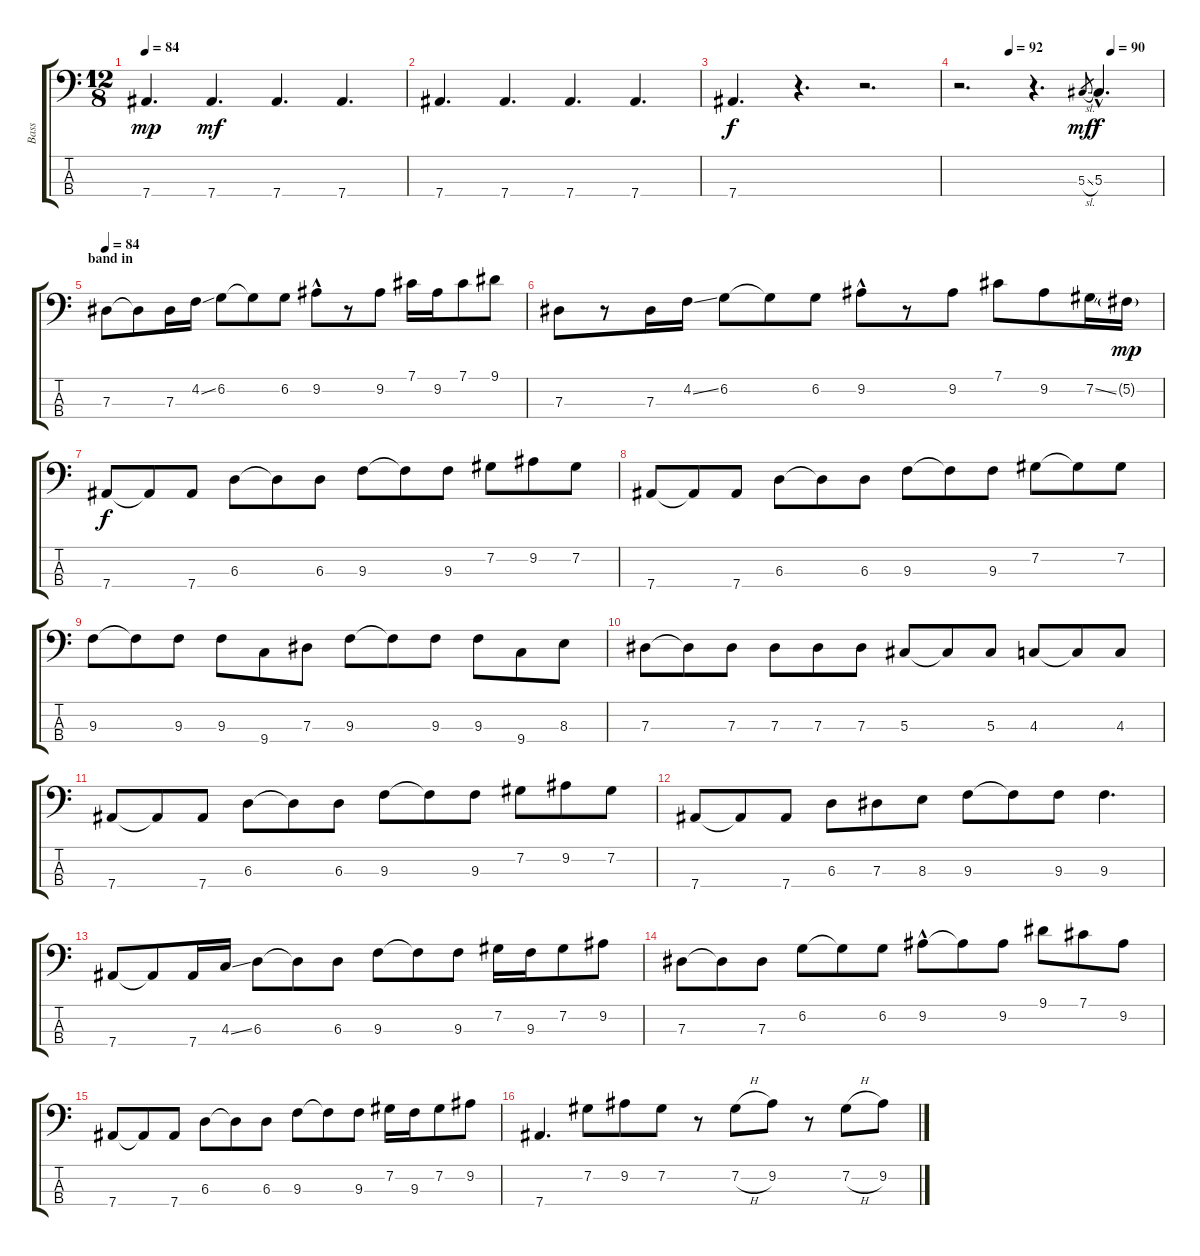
\track ("Bass" "Bass") {instrument electricbassfinger}
\staff {score tabs}
\tuning (Gb2 Db2 Ab1 Eb1) {hide}
\ts (12 8)
\tempo 84
\tempo 90
\tempo 84
\clef f4
\ks c
7.4.4{d dy mp instrument electricbassfinger} 7.4.4{d dy mf} 7.4.4{d} 7.4.4{d} |
7.4.4{d} 7.4.4{d} 7.4.4{d} 7.4.4{d} |
7.4.4{d dy f} r.4{d} r.2{d} |
\tempo (92 0.25)
\tempo (90 0.75)
r.2{d} r.4{d} 5.3{sl}.8{gr dy mf} 5.3{hac}.4{d dy f} |
\section ("" "band in")
\tempo 84
7.3.8 7.3{t}.8 7.3.16 4.2{ss}.16 6.2.8 6.2{t}.8 6.2.8 9.2{hac}.8 r.8 9.2.8 7.1.16 9.2.16 7.1.8 9.1.8 |
7.3.8 r.8 7.3.16 4.2{ss}.16 6.2.8 6.2{t}.8 6.2.8 9.2{hac}.8 r.8 9.2.8 7.1.8 9.2.8 7.2{ss}.16 5.2{g}.16{dy mp} |
7.4.8{dy f} 7.4{t}.8 7.4.8 6.3.8 6.3{t}.8 6.3.8 9.3.8 9.3{t}.8 9.3.8 7.2.8 9.2.8 7.2.8 |
7.4.8 7.4{t}.8 7.4.8 6.3.8 6.3{t}.8 6.3.8 9.3.8 9.3{t}.8 9.3.8 7.2.8 7.2{t}.8 7.2.8 |
9.3.8 9.3{t}.8 9.3.8 9.3.8 9.4.8 7.3.8 9.3.8 9.3{t}.8 9.3.8 9.3.8 9.4.8 8.3.8 |
7.3.8 7.3{t}.8 7.3.8 7.3.8 7.3.8 7.3.8 5.3.8 5.3{t}.8 5.3.8 4.3.8 4.3{t}.8 4.3.8 |
7.4.8 7.4{t}.8 7.4.8 6.3.8 6.3{t}.8 6.3.8 9.3.8 9.3{t}.8 9.3.8 7.2.8 9.2.8 7.2.8 |
7.4.8 7.4{t}.8 7.4.8 6.3.8 7.3.8 8.3.8 9.3.8 9.3{t}.8 9.3.8 9.3.4{d} |
7.4.8 7.4{t}.8 7.4.16 4.3{ss}.16 6.3.8 6.3{t}.8 6.3.8 9.3.8 9.3{t}.8 9.3.8 7.2.16 9.3.16 7.2.8 9.2.8 |
7.3.8 7.3{t}.8 7.3.8 6.2.8 6.2{t}.8 6.2.8 9.2{hac}.8 9.2{t}.8 9.2.8 9.1.8 7.1.8 9.2.8 |
7.4.8 7.4{t}.8 7.4.8 6.3.8 6.3{t}.8 6.3.8 9.3.8 9.3{t}.8 9.3.8 7.2.16 9.3.16 7.2.8 9.2.8 |
7.4.4{d} 7.2.8 9.2.8 7.2.8 r.8 7.2{h}.8 9.2.8 r.8 7.2{h}.8 9.2.8
